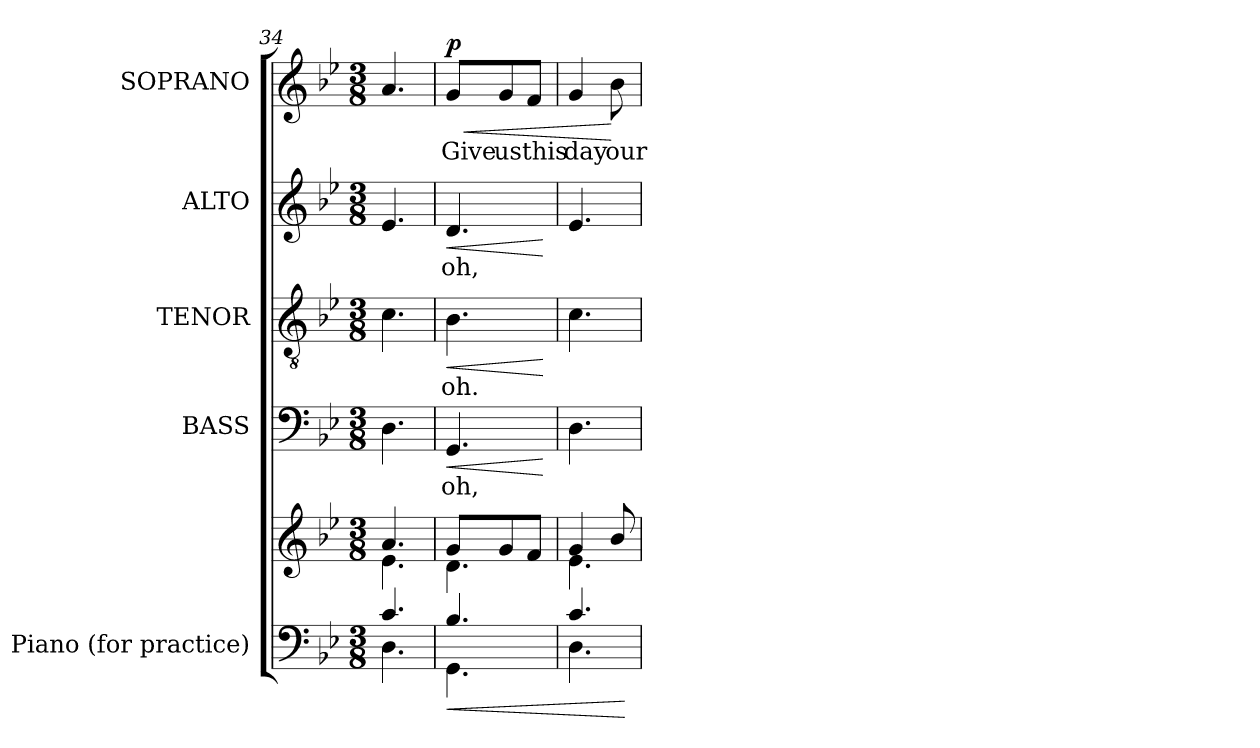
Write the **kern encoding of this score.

**kern	**kern	**dynam	**kern	**text	**dynam	**kern	**text	**dynam	**kern	**text	**dynam	**kern	**text	**dynam
*part5	*part5	*part5	*part4	*part4	*part4	*part3	*part3	*part3	*part2	*part2	*part2	*part1	*part1	*part1
*staff6	*staff5	*staff5/6	*staff4	*staff4	*staff4	*staff3	*staff3	*staff3	*staff2	*staff2	*staff2	*staff1	*staff1	*staff1
*I"Piano      (for practice)	*	*	*I"BASS	*	*	*I"TENOR	*	*	*I"ALTO	*	*	*I"SOPRANO	*	*
*I'Pno.	*	*	*I'B.	*	*	*I'T.	*	*	*I'A.	*	*	*I'S.	*	*
*clefF4	*clefG2	*	*clefF4	*	*	*clefGv2	*	*	*clefG2	*	*	*clefG2	*	*
*	*	*	*	*	*	*ITrd7c12	*	*	*	*	*	*	*	*
*k[b-e-]	*k[b-e-]	*	*k[b-e-]	*	*	*k[b-e-]	*	*	*k[b-e-]	*	*	*k[b-e-]	*	*
*B-:	*B-:	*	*B-:	*	*	*B-:	*	*	*B-:	*	*	*B-:	*	*
*M3/8	*M3/8	*	*M3/8	*	*	*M3/8	*	*	*M3/8	*	*	*M3/8	*	*
=34	=34	=34	=34	=34	=34	=34	=34	=34	=34	=34	=34	=34	=34	=34
*^	*^	*	*	*	*	*	*	*	*	*	*	*	*	*
4.ci/	4.Di\	4.ai/	4.e-i\	.	4.Di\	.	.	4.Ci\	.	.	4.e-i/	.	.	4.ai/	.	.
!!LO:LB:g=z
=35	=35	=35	=35	=35	=35	=35	=35	=35	=35	=35	=35	=35	=35	=35	=35	=35
!	!	!	!	!LO:HP:b=2	!	!	!	!	!	!	!	!	!	!	!	!
!	!	!	!	!	!	!LO:LY:b:color=#000000	!LO:HP:b	!	!	!	!	!	!	!	!	!
!	!	!	!	!	!	!	!	!	!LO:LY:b:color=#000000	!LO:HP:b	!	!	!	!	!	!
!	!	!	!	!	!	!	!	!	!	!	!	!LO:LY:b:color=#000000	!LO:HP:b	!	!	!
!	!	!	!	!	!	!	!	!	!	!	!	!	!	!	!LO:LY:b:color=#000000	!LO:HP:b
4.B-i/	4.GGi\	8gi/L	4.di\	<	4.GGi/	oh,	<	4.BB-i\	oh.	<	4.di/	oh,	<	8gi/L	Give	< p
!	!	!	!	!	!	!	!	!	!	!	!	!	!	!	!LO:LY:b:color=#000000	!
.	.	8gi/	.	.	.	.	.	.	.	.	.	.	.	8gi/	us	.
!	!	!	!	!	!	!	!	!	!	!	!	!	!	!	!LO:LY:b:color=#000000	!
.	.	8fi/J	.	.	.	.	.	.	.	.	.	.	.	8fi/J	this	.
*v	*v	*	*	*	*	*	*	*	*	*	*	*	*	*	*	*
*	*v	*v	*	*	*	*	*	*	*	*	*	*	*	*	*
.	.	.	.	.	[	.	.	[	.	.	[	.	.	.
=36	=36	=36	=36	=36	=36	=36	=36	=36	=36	=36	=36	=36	=36	=36
*^	*^	*	*	*	*	*	*	*	*	*	*	*	*	*
!	!	!	!	!	!	!	!	!	!	!	!	!	!	!	!LO:LY:b:color=#000000	!
4.ci/	4.Di\	4gi/	4.e-i\	.	4.Di\	.	.	4.Ci\	.	.	4.e-i/	.	.	4gi/	day	.
!	!	!	!	!	!	!	!	!	!	!	!	!	!	!	!LO:LY:b:color=#000000	!
.	.	8b-i/	.	.	.	.	.	.	.	.	.	.	.	8b-i\	our	[
*v	*v	*	*	*	*	*	*	*	*	*	*	*	*	*	*	*
*	*v	*v	*	*	*	*	*	*	*	*	*	*	*	*	*
.	.	[	.	.	.	.	.	.	.	.	.	.	.	.
=	=	=	=	=	=	=	=	=	=	=	=	=	=	=
*-	*-	*-	*-	*-	*-	*-	*-	*-	*-	*-	*-	*-	*-	*-
